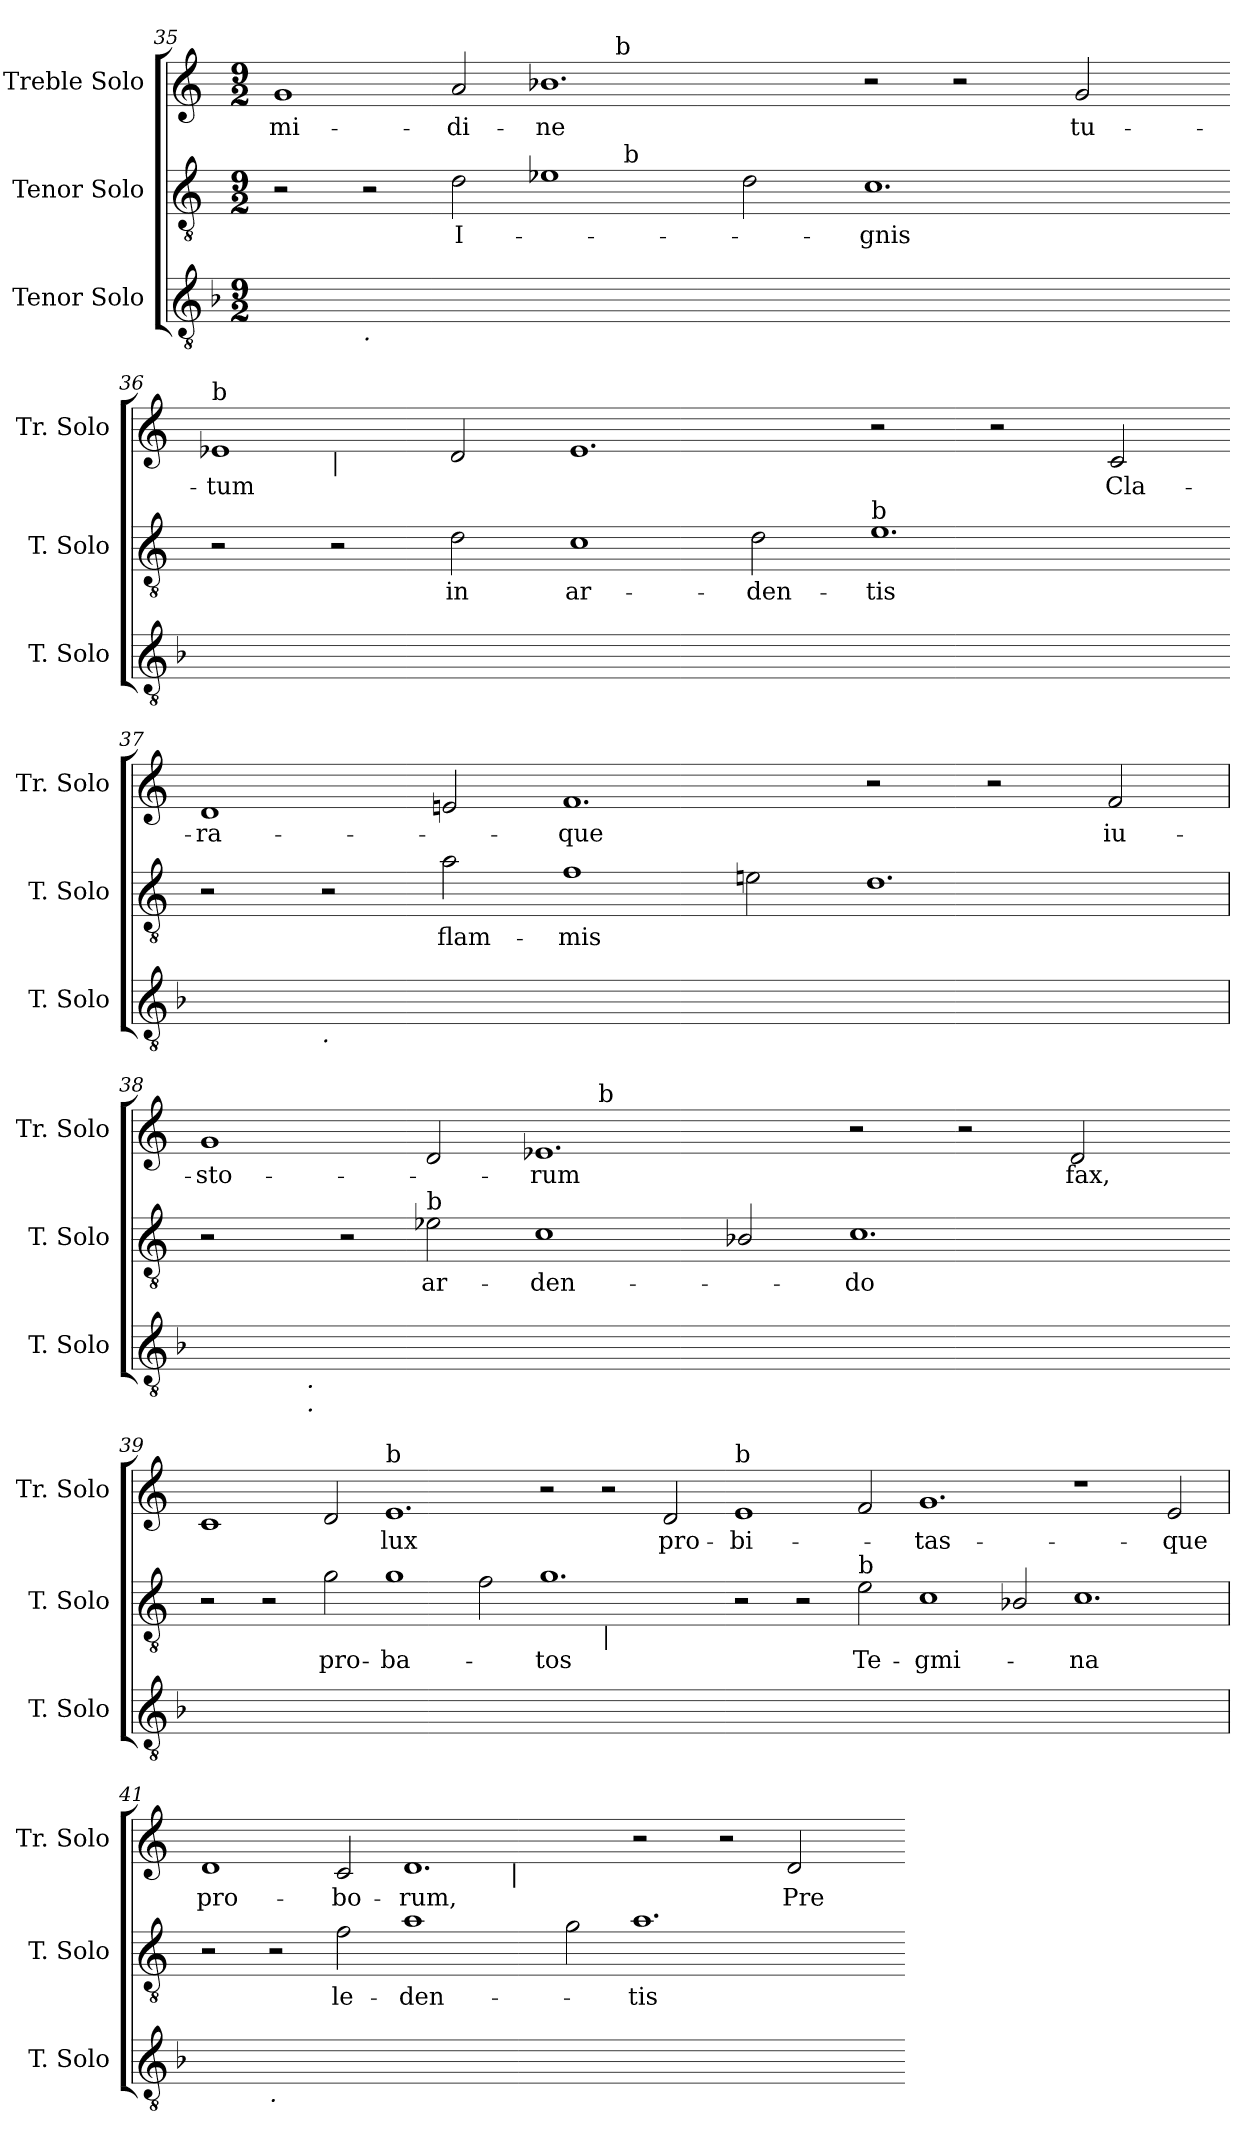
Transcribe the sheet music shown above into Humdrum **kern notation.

**kern	**kern	**text	**kern	**text
*part3	*part2	*part2	*part1	*part1
*staff3	*staff2	*staff2	*staff1	*staff1
*I"Tenor Solo	*I"Tenor Solo	*	*I"Treble Solo	*
*I'T. Solo	*I'T. Solo	*	*I'Tr. Solo	*
!!LO:LB:g=z
*clefGv2	*clefGv2	*	*clefG2	*
*ITrd7c12	*ITrd7c12	*	*	*
*k[b-]	*k[]	*	*k[]	*
*F:	*C:	*	*C:	*
*M9/2	*M9/2	*	*M9/2	*
=35	=35	=35	=35	=35
!	!	!	!LO:TX:b:i:t=-	!
!	!	!	!	!LO:LY:b:color=#000000
*^	*^	*	*^	*
[<1.EE-iyy	2ryy	2r	1ryy	.	1gi	1ryy	-mi-
!	!LO:TX:b:i:t=.	!	!	!	!	!	!
.	00ryy	2r	.	.	.	.	.
!	!	!	!	!LO:LY:b:color=#000000	!	!	!
!	!	!	!	!	!	!	!LO:LY:b:color=#000000
.	.	2Di\	2ryy	I-	2ai/	2ryy	-di-
!	!	!	!	!	!	!	!LO:LY:b:color=#000000
1.EE-iyy_<	.	1E-i	8ryy	.	1.b-i	8ryy	-ne
.	.	.	16ryy	.	.	32ryy	.
.	.	.	.	.	.	64ryy	.
.	.	.	.	.	.	128ryy	.
.	.	.	.	.	.	512ryy	.
!	!	!	!	!	!	!LO:TX:a:t=b	!
.	.	.	.	.	.	1ryy	.
.	.	.	512ryy	.	.	.	.
!	!	!	!LO:TX:a:t=b	!	!	!	!
.	.	.	1ryy	.	.	.	.
.	.	2Di\	.	.	.	.	.
.	.	.	.	.	.	1ryy	.
.	.	.	1ryy	.	.	.	.
!	!	!	!	!LO:LY:b:color=#000000	!	!	!
1.EE-iyy_<	.	1.Ci	.	-gnis	2r	.	.
.	.	.	.	.	2r	.	.
.	.	.	.	.	.	2ryy	.
.	.	.	2ryy	.	.	.	.
!	!	!	!	!	!	!	!LO:LY:b:color=#000000
.	.	.	.	.	2gi/	.	tu-
.	.	.	.	.	.	4ryy	.
.	.	.	4ryy	.	.	.	.
.	.	.	.	.	.	16ryy	.
.	.	.	32ryy	.	.	.	.
.	.	.	64...ryy	.	.	.	.
.	.	.	.	.	.	256.ryy	.
*v	*v	*	*	*	*	*	*
*	*v	*v	*	*	*	*
=36-	=36-	=36-	=36-	=36-	=36-
*^	*^	*	*	*	*
!	!	!	!	!	!LO:TX:a:t=b	!	!
!	!	!	!	!	!	!	!LO:LY:b:color=#000000
*v	*v	*	*	*	*	*	*
*	*v	*v	*	*	*	*
1.EE-iyy_<	2r	.	1e-i	2ryy	-tum
!	!	!	!	!LO:TX:b:i:t=|	!
.	2r	.	.	00ryy	.
!	!	!LO:LY:b:color=#000000	!	!	!
.	2Di\	in	2di/	.	.
!	!	!LO:LY:b:color=#000000	!	!	!
1.EE-iyy_<	1Ci	ar-	1.e-i	.	.
!	!	!LO:LY:b:color=#000000	!	!	!
.	2Di\	-den-	.	.	.
!	!LO:TX:a:t=b	!	!	!	!
!	!	!LO:LY:b:color=#000000	!	!	!
1.EE-iyy]	1.E-i	-tis	2r	.	.
.	.	.	2r	.	.
!	!	!	!	!	!LO:LY:b:color=#000000
.	.	.	2ci/	.	Cla-
*	*	*	*v	*v	*
=37-	=37-	=37-	=37-	=37-
*	*	*	*^	*
!	!	!	!	!	!LO:LY:b:color=#000000
*^	*	*	*v	*v	*
[<1.DDiyy	2ryy	2r	.	1di	-ra-
!	!LO:TX:b:i:t=.	!	!	!	!
.	00ryy	2r	.	.	.
!	!	!	!LO:LY:b:color=#000000	!	!
.	.	2Ai\	flam-	2ei/	.
!	!	!	!LO:LY:b:color=#000000	!	!
!	!	!	!	!	!LO:LY:b:color=#000000
1.DDiyy_<	.	1Fi	-mis	1.fi	-que
.	.	2Ei\	.	.	.
1.DDiyy]	.	1.Di	.	2r	.
.	.	.	.	2r	.
!	!	!	!	!	!LO:LY:b:color=#000000
.	.	.	.	2fi/	iu-
!!LO:PB:g=z
=38	=38	=38	=38	=38	=38
!	!	!	!	!LO:TX:b:i:t=-	!
!	!	!	!	!	!LO:LY:b:color=#000000
*	*	*	*	*^	*
[<1.CCiyy	4ryy	2r	.	1gi	1ryy	-sto-
.	8ryy	.	.	.	.	.
.	64ryy	.	.	.	.	.
.	1024ryy	.	.	.	.	.
!	!LO:TX:b:i:t=.	!	!	!	!	!
!	!LO:TX:b:i:t=.	!	!	!	!	!
.	1ryy	.	.	.	.	.
.	.	2r	.	.	.	.
!	!	!LO:TX:a:t=b	!	!	!	!
!	!	!	!LO:LY:b:color=#000000	!	!	!
.	.	2E-i\	ar-	2di/	2ryy	.
.	1ryy	.	.	.	.	.
!	!	!	!LO:LY:b:color=#000000	!	!	!
!	!	!	!	!	!	!LO:LY:b:color=#000000
1.CCiyy_<	.	1Ci	-den-	1.e-i	8ryy	-rum
.	.	.	.	.	16ryy	.
.	.	.	.	.	1024ryy	.
!	!	!	!	!	!LO:TX:a:t=b	!
.	.	.	.	.	1ryy	.
.	1ryy	.	.	.	.	.
.	.	2BB-i/	.	.	.	.
.	.	.	.	.	1ryy	.
!	!	!	!LO:LY:b:color=#000000	!	!	!
1.CCiyy_<	.	1.Ci	-do	2r	.	.
.	1ryy	.	.	.	.	.
.	.	.	.	2r	.	.
.	.	.	.	.	2ryy	.
!	!	!	!	!	!	!LO:LY:b:color=#000000
.	.	.	.	2di/	.	fax,
.	.	.	.	.	4ryy	.
.	16ryy	.	.	.	.	.
.	.	.	.	.	32ryy	.
.	32ryy	.	.	.	.	.
.	.	.	.	.	64ryy	.
.	128...ryy	.	.	.	128...ryy	.
*v	*v	*	*	*v	*v	*
=39-	=39-	=39-	=39-	=39-
*	*^	*	*	*
1.CCiyy_<	2r	2%7ryy	.	1ci	.
.	2r	.	.	.	.
!	!	!	!LO:LY:b:color=#000000	!	!
.	2Gi\	.	pro-	2di/	.
!	!	!	!LO:LY:b:color=#000000	!	!
!	!	!	!	!LO:TX:a:t=b	!
!	!	!	!	!	!LO:LY:b:color=#000000
1.CCiyy_<	1Gi	.	-ba-	1.e-i	lux
.	2Fi\	.	.	.	.
!	!	!	!LO:LY:b:color=#000000	!	!
1.CCiyy_<	1.Gi	.	-tos	2r	.
!	!	!LO:TX:b:i:t=|	!	!	!
.	.	1ryy	.	2r	.
!	!	!	!	!	!LO:LY:b:color=#000000
.	.	.	.	2di/	pro-
*	*v	*v	*	*	*
=40-	=40-	=40-	=40-	=40-
*	*^	*	*	*
!	!	!	!	!LO:TX:a:t=b	!
!	!	!	!	!	!LO:LY:b:color=#000000
*	*v	*v	*	*	*
1.CCiyy_<	2r	.	1e-i	-bi-
.	2r	.	.	.
!	!LO:TX:a:t=b	!	!	!
!	!	!LO:LY:b:color=#000000	!	!
.	2E-i\	Te-	2fi/	.
!	!	!LO:LY:b:color=#000000	!	!
!	!	!	!	!LO:LY:b:color=#000000
1.CCiyy_<	1Ci	-gmi-	1.gi	-tas-
.	2BB-Xi/	.	.	.
!	!	!LO:LY:b:color=#000000	!	!
1.CCiyy]	1.Ci	-na	1r	.
!	!	!	!	!LO:LY:b:color=#000000
.	.	.	2e-i/	-que
!!LO:LB:g=z
=41	=41	=41	=41	=41
!	!	!	!	!LO:LY:b:color=#000000
*^	*	*	*^	*
[<1.DDiyy	2ryy	2r	.	1di	1ryy	pro-
!	!LO:TX:b:i:t=.	!	!	!	!	!
.	00ryy	2r	.	.	.	.
!	!	!	!LO:LY:b:color=#000000	!	!	!
!	!	!	!	!	!	!LO:LY:b:color=#000000
.	.	2Fi\	le-	2ci/	1ryy	-bo-
!	!	!	!LO:LY:b:color=#000000	!	!	!
!	!	!	!	!	!	!LO:LY:b:color=#000000
1.DDiyy_<	.	1Ai	-den-	1.di	.	-rum,
.	.	.	.	.	8ryy	.
.	.	.	.	.	128ryy	.
.	.	.	.	.	256ryy	.
.	.	.	.	.	1024ryy	.
!	!	!	!	!	!LO:TX:b:i:t=|	!
.	.	.	.	.	1ryy	.
.	.	2Gi\	.	.	.	.
!	!	!	!LO:LY:b:color=#000000	!	!	!
1.DDiyy_<	.	1.Ai	-tis	2r	.	.
.	.	.	.	.	1ryy	.
.	.	.	.	2r	.	.
!	!	!	!	!	!	!LO:LY:b:color=#000000
.	.	.	.	2di/	.	Pre-
.	.	.	.	.	4ryy	.
.	.	.	.	.	16ryy	.
.	.	.	.	.	32ryy	.
.	.	.	.	.	64ryy	.
.	.	.	.	.	512.ryy	.
*v	*v	*	*	*v	*v	*
=-	=-	=-	=-	=-
*-	*-	*-	*-	*-
